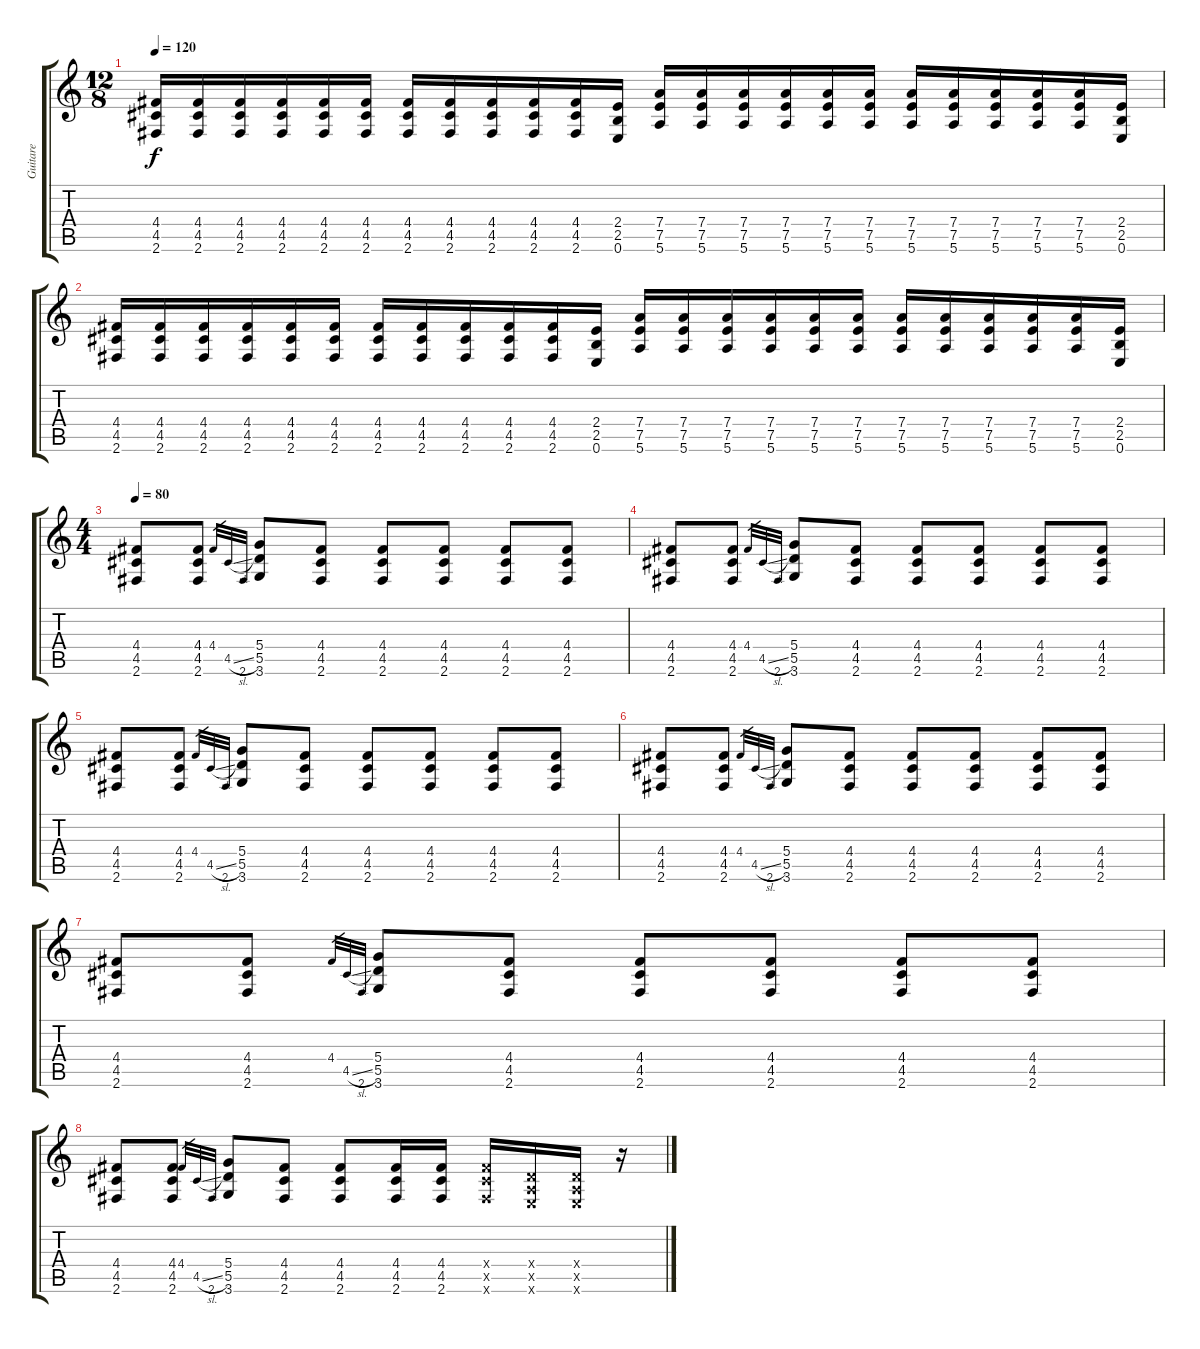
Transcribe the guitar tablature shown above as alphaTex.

\track ("Guitare" "Guitare") {instrument distortionguitar}
\staff {score tabs}
\tuning (E4 B3 G3 D3 A2 E2) {hide}
\ts (12 8)
\tempo 120
\clef g2
\ks c
(4.4 4.5 2.6).16{dy f} (4.4 4.5 2.6).16 (4.4 4.5 2.6).16 (4.4 4.5 2.6).16 (4.4 4.5 2.6).16 (4.4 4.5 2.6).16 (4.4 4.5 2.6).16 (4.4 4.5 2.6).16 (4.4 4.5 2.6).16 (4.4 4.5 2.6).16 (4.4 4.5 2.6).16 (2.4 2.5 0.6).16 (7.4 7.5 5.6).16 (7.4 7.5 5.6).16 (7.4 7.5 5.6).16 (7.4 7.5 5.6).16 (7.4 7.5 5.6).16 (7.4 7.5 5.6).16 (7.4 7.5 5.6).16 (7.4 7.5 5.6).16 (7.4 7.5 5.6).16 (7.4 7.5 5.6).16 (7.4 7.5 5.6).16 (2.4 2.5 0.6).16 |
(4.4 4.5 2.6).16 (4.4 4.5 2.6).16 (4.4 4.5 2.6).16 (4.4 4.5 2.6).16 (4.4 4.5 2.6).16 (4.4 4.5 2.6).16 (4.4 4.5 2.6).16 (4.4 4.5 2.6).16 (4.4 4.5 2.6).16 (4.4 4.5 2.6).16 (4.4 4.5 2.6).16 (2.4 2.5 0.6).16 (7.4 7.5 5.6).16 (7.4 7.5 5.6).16 (7.4 7.5 5.6).16 (7.4 7.5 5.6).16 (7.4 7.5 5.6).16 (7.4 7.5 5.6).16 (7.4 7.5 5.6).16 (7.4 7.5 5.6).16 (7.4 7.5 5.6).16 (7.4 7.5 5.6).16 (7.4 7.5 5.6).16 (2.4 2.5 0.6).16 |
\ts (4 4)
\tempo 80
(4.4 4.5 2.6).8 (4.4 4.5 2.6).8 4.4.32{gr} 4.5{sl}.32{gr} 2.6.32{gr} (5.4 5.5 3.6).8 (4.4 4.5 2.6).8 (4.4 4.5 2.6).8 (4.4 4.5 2.6).8 (4.4 4.5 2.6).8 (4.4 4.5 2.6).8 |
(4.4 4.5 2.6).8 (4.4 4.5 2.6).8 4.4.32{gr} 4.5{sl}.32{gr} 2.6.32{gr} (5.4 5.5 3.6).8 (4.4 4.5 2.6).8 (4.4 4.5 2.6).8 (4.4 4.5 2.6).8 (4.4 4.5 2.6).8 (4.4 4.5 2.6).8 |
(4.4 4.5 2.6).8 (4.4 4.5 2.6).8 4.4.32{gr} 4.5{sl}.32{gr} 2.6.32{gr} (5.4 5.5 3.6).8 (4.4 4.5 2.6).8 (4.4 4.5 2.6).8 (4.4 4.5 2.6).8 (4.4 4.5 2.6).8 (4.4 4.5 2.6).8 |
(4.4 4.5 2.6).8 (4.4 4.5 2.6).8 4.4.32{gr} 4.5{sl}.32{gr} 2.6.32{gr} (5.4 5.5 3.6).8 (4.4 4.5 2.6).8 (4.4 4.5 2.6).8 (4.4 4.5 2.6).8 (4.4 4.5 2.6).8 (4.4 4.5 2.6).8 |
(4.4 4.5 2.6).8 (4.4 4.5 2.6).8 4.4.32{gr} 4.5{sl}.32{gr} 2.6.32{gr} (5.4 5.5 3.6).8 (4.4 4.5 2.6).8 (4.4 4.5 2.6).8 (4.4 4.5 2.6).8 (4.4 4.5 2.6).8 (4.4 4.5 2.6).8 |
(4.4 4.5 2.6).8 (4.4 4.5 2.6).8 4.4.32{gr} 4.5{sl}.32{gr} 2.6.32{gr} (5.4 5.5 3.6).8 (4.4 4.5 2.6).8 (4.4 4.5 2.6).8 (4.4 4.5 2.6).16 (4.4 4.5 2.6).16 (4.4{x} 4.5{x} 2.6{x}).16 (0.4{x} 0.5{x} 0.6{x}).16 (0.4{x} 0.5{x} 0.6{x}).16 r.16
